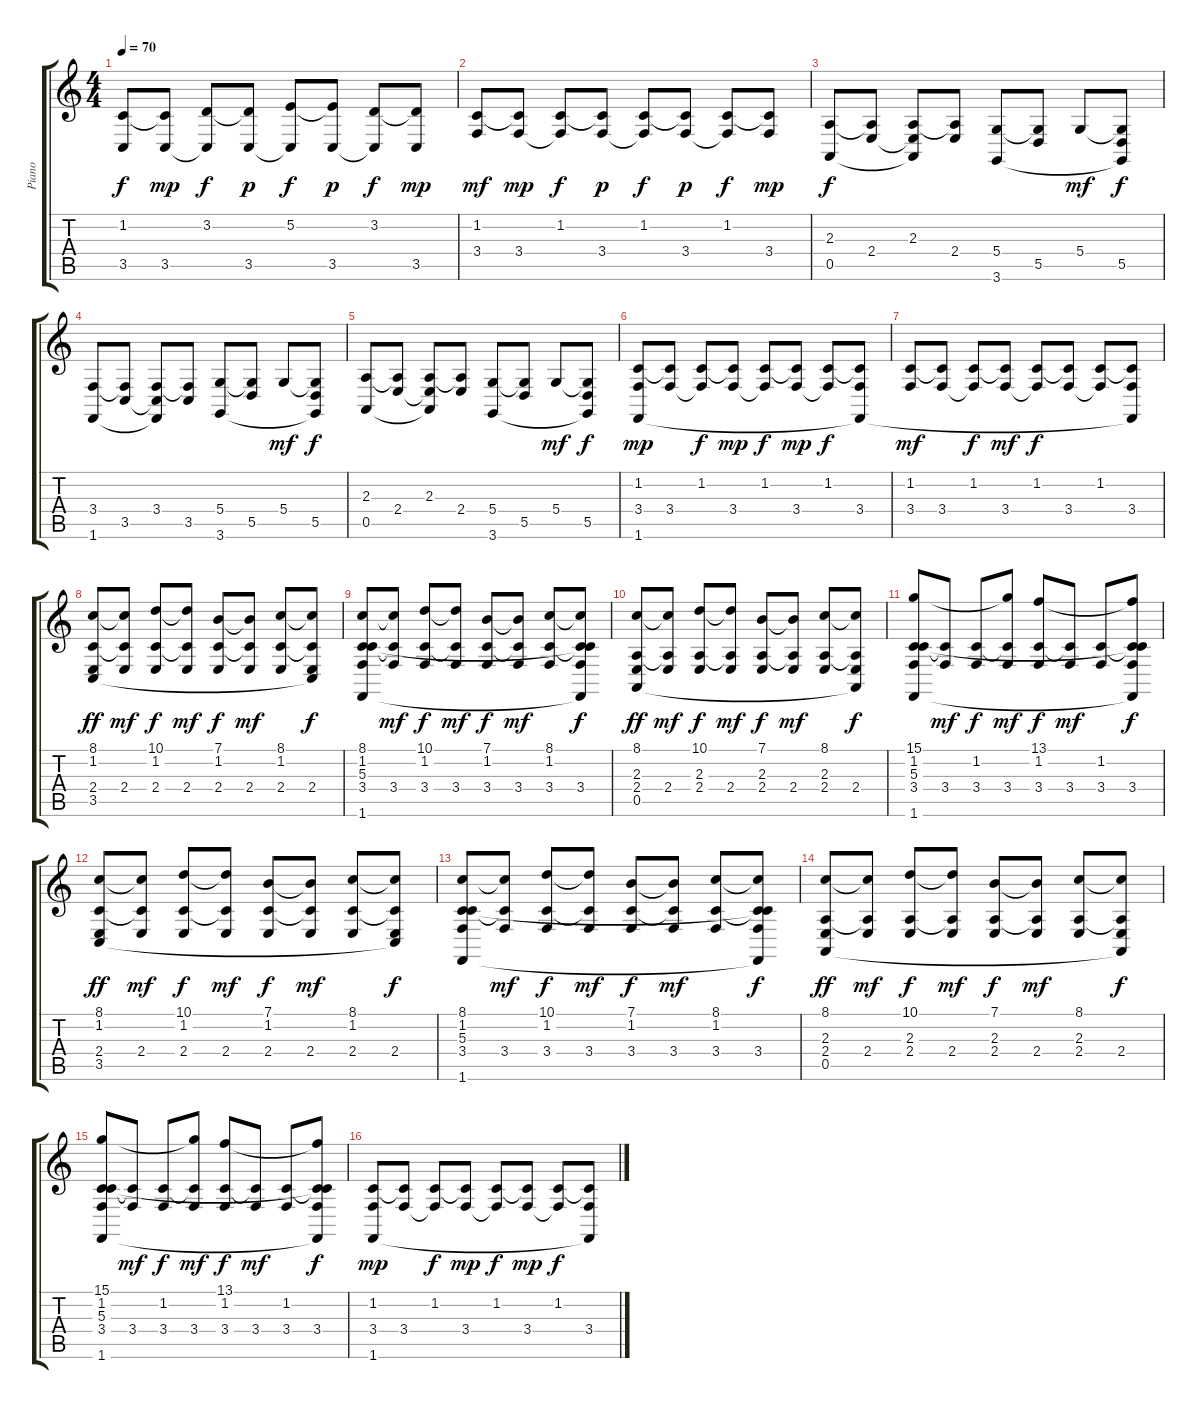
\track ("Piano" "Piano") {instrument acousticgrandpiano}
\staff {score tabs}
\tuning (E4 B3 G3 D3 A2 E2) {hide}
\ts (4 4)
\tempo 70
\clef g2
\ks c
(1.2 3.5).8{dy f} (1.2{t} 3.5).8{dy mp} (3.2 3.5{t}).8{dy f} (3.2{t} 3.5).8{dy p} (5.2 3.5{t}).8{dy f} (5.2{t} 3.5).8{dy p} (3.2 3.5{t}).8{dy f} (3.2{t} 3.5).8{dy mp} |
(1.2 3.4).8{dy mf} (1.2{t} 3.4).8{dy mp} (1.2 3.4{t}).8{dy f} (1.2{t} 3.4).8{dy p} (1.2 3.4{t}).8{dy f} (1.2{t} 3.4).8{dy p} (1.2 3.4{t}).8{dy f} (1.2{t} 3.4).8{dy mp} |
(2.3 0.5).8{dy f} (2.3{t} 2.4).8 (2.3 2.4{t} 0.5{t}).8 (2.3{t} 2.4).8 (5.4 3.6).8 (5.4{t} 5.5).8 5.4.8{dy mf} (5.4{t} 5.5 3.6{t}).8{dy f} |
(3.4 1.6).8 (3.4{t} 3.5).8 (3.4 3.5{t} 1.6{t}).8 (3.4{t} 3.5).8 (5.4 3.6).8 (5.4{t} 5.5).8 5.4.8{dy mf} (5.4{t} 5.5 3.6{t}).8{dy f} |
(2.3 0.5).8 (2.3{t} 2.4).8 (2.3 2.4{t} 0.5{t}).8 (2.3{t} 2.4).8 (5.4 3.6).8 (5.4{t} 5.5).8 5.4.8{dy mf} (5.4{t} 5.5 3.6{t}).8{dy f} |
(1.2 3.4 1.6).8{dy mp} (1.2{t} 3.4).8 (1.2 3.4{t}).8{dy f} (1.2{t} 3.4).8{dy mp} (1.2 3.4{t}).8{dy f} (1.2{t} 3.4).8{dy mp} (1.2 3.4{t}).8{dy f} (1.2{t} 3.4 1.6{t}).8 |
(1.2 3.4).8{dy mf} (1.2{t} 3.4).8 (1.2 3.4{t}).8{dy f} (1.2{t} 3.4).8{dy mf} (1.2 3.4{t}).8{dy f} (1.2{t} 3.4).8 (1.2 3.4{t}).8 (1.2{t} 3.4 1.6{t}).8 |
(8.1 1.2 2.4 3.5).8{dy ff} (8.1{t} 1.2{t} 2.4).8{dy mf} (10.1 1.2 2.4).8{dy f} (10.1{t} 1.2{t} 2.4).8{dy mf} (7.1 1.2 2.4).8{dy f} (7.1{t} 1.2{t} 2.4).8{dy mf} (8.1 1.2 2.4).8 (8.1{t} 1.2{t} 2.4 3.5{t}).8{dy f} |
(8.1 1.2 5.3 3.4 1.6).8 (8.1{t} 1.2{t} 3.4).8{dy mf} (10.1 1.2 3.4).8{dy f} (10.1{t} 1.2{t} 3.4).8{dy mf} (7.1 1.2 3.4).8{dy f} (7.1{t} 1.2{t} 3.4).8{dy mf} (8.1 1.2 3.4).8 (8.1{t} 1.2{t} 5.3{t} 3.4 1.6{t}).8{dy f} |
(8.1 2.3 2.4 0.5).8{dy ff} (8.1{t} 2.3{t} 2.4).8{dy mf} (10.1 2.3 2.4).8{dy f} (10.1{t} 2.3{t} 2.4).8{dy mf} (7.1 2.3 2.4).8{dy f} (7.1{t} 2.3{t} 2.4).8{dy mf} (8.1 2.3 2.4).8 (8.1{t} 2.3{t} 2.4 0.5{t}).8{dy f} |
(15.1 1.2 5.3 3.4 1.6).8 (1.2{t} 3.4).8{dy mf} (1.2 3.4).8{dy f} (15.1{t} 1.2{t} 3.4).8{dy mf} (13.1 1.2 3.4).8{dy f} (1.2{t} 3.4).8{dy mf} (1.2 3.4).8 (13.1{t} 1.2{t} 5.3{t} 3.4 1.6{t}).8{dy f} |
(8.1 1.2 2.4 3.5).8{dy ff} (8.1{t} 1.2{t} 2.4).8{dy mf} (10.1 1.2 2.4).8{dy f} (10.1{t} 1.2{t} 2.4).8{dy mf} (7.1 1.2 2.4).8{dy f} (7.1{t} 1.2{t} 2.4).8{dy mf} (8.1 1.2 2.4).8 (8.1{t} 1.2{t} 2.4 3.5{t}).8{dy f} |
(8.1 1.2 5.3 3.4 1.6).8 (8.1{t} 1.2{t} 3.4).8{dy mf} (10.1 1.2 3.4).8{dy f} (10.1{t} 1.2{t} 3.4).8{dy mf} (7.1 1.2 3.4).8{dy f} (7.1{t} 1.2{t} 3.4).8{dy mf} (8.1 1.2 3.4).8 (8.1{t} 1.2{t} 5.3{t} 3.4 1.6{t}).8{dy f} |
(8.1 2.3 2.4 0.5).8{dy ff} (8.1{t} 2.3{t} 2.4).8{dy mf} (10.1 2.3 2.4).8{dy f} (10.1{t} 2.3{t} 2.4).8{dy mf} (7.1 2.3 2.4).8{dy f} (7.1{t} 2.3{t} 2.4).8{dy mf} (8.1 2.3 2.4).8 (8.1{t} 2.3{t} 2.4 0.5{t}).8{dy f} |
(15.1 1.2 5.3 3.4 1.6).8 (1.2{t} 3.4).8{dy mf} (1.2 3.4).8{dy f} (15.1{t} 1.2{t} 3.4).8{dy mf} (13.1 1.2 3.4).8{dy f} (1.2{t} 3.4).8{dy mf} (1.2 3.4).8 (13.1{t} 1.2{t} 5.3{t} 3.4 1.6{t}).8{dy f} |
(1.2 3.4 1.6).8{dy mp} (1.2{t} 3.4).8 (1.2 3.4{t}).8{dy f} (1.2{t} 3.4).8{dy mp} (1.2 3.4{t}).8{dy f} (1.2{t} 3.4).8{dy mp} (1.2 3.4{t}).8{dy f} (1.2{t} 3.4 1.6{t}).8
